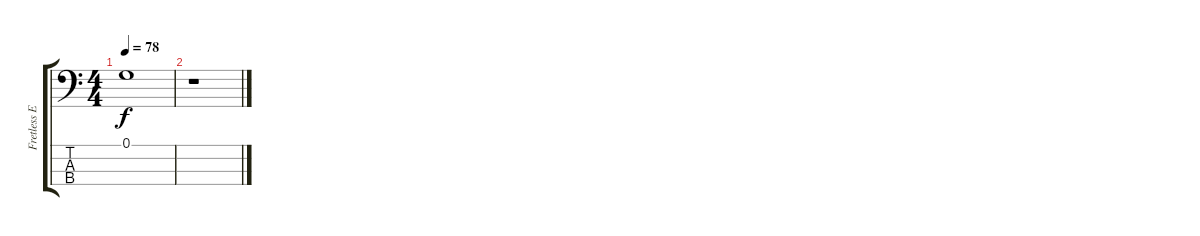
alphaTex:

\track ("Fretless E. Bass" "Fretless E") {instrument fretlessbass}
\staff {score tabs}
\tuning (G2 D2 A1 E1) {hide}
\ts (4 4)
\tempo 78
\clef f4
\ks c
0.1{t}.1{dy f} |
r.1
